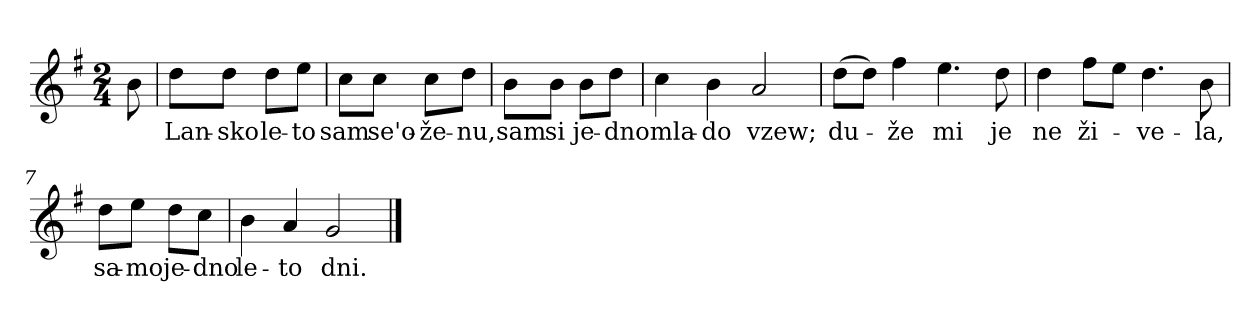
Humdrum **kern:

**kern	**text
*part1	*part1
*staff1	*staff1
*clefG2	*
*k[f#]	*
*G:	*
*M2/4	*
*MM104	*
=	=
8b\	.
=1	=1
8dd\L	Lan-
8dd\J	-sko
8dd\L	le-
8ee\J	-to
=2	=2
8cc\L	sam
8cc\J	se'o-
8cc\L	-že-
8dd\J	-nu,
=3	=3
8b\L	sam
8b\J	si
8b\L	je-
8dd\J	-dno
=4	=4
4cc\	mla-
4b\	-do
2a/	vzew;
=5	=5
(>8dd\L	du-
8dd\J)	.
4ff#\	-že
4.ee\	mi
8dd\	je
!!LO:LB:g=z
=6	=6
4dd\	ne
8ff#\L	ži-
8ee\J	.
4.dd\	-ve-
8b\	-la,
=7	=7
8dd\L	sa-
8ee\J	-mo
8dd\L	je-
8cc\J	-dno
=8	=8
4b\	le-
4a/	-to
2g/	dni.
==	==
*-	*-
